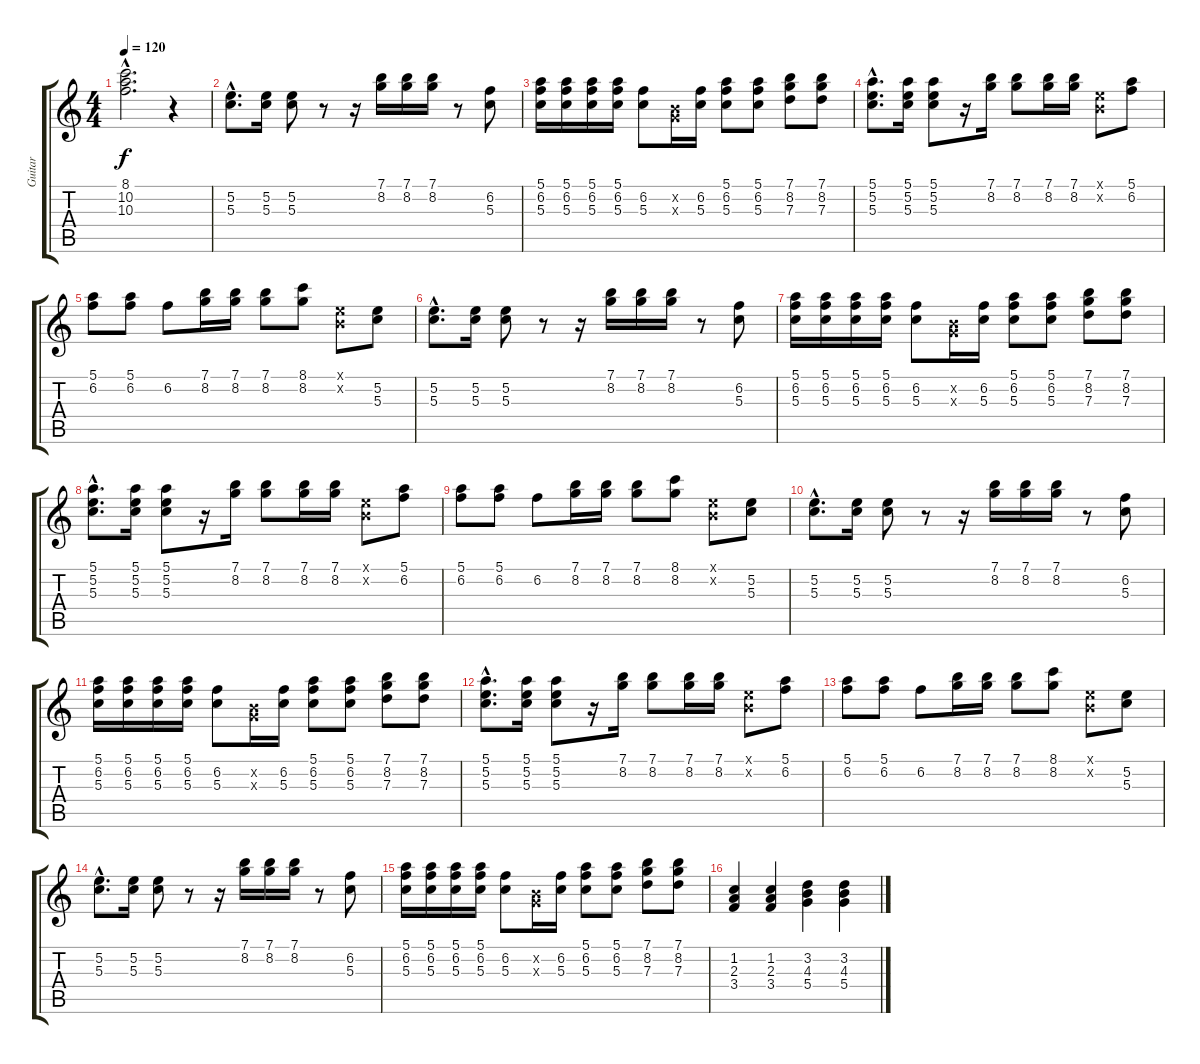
\track ("Guitar" "Guitar") {instrument electricguitarclean}
\staff {score tabs}
\tuning (E4 B3 G3 D3 A2 E2) {hide}
\ts (4 4)
\tempo 120
\clef g2
\ks c
(8.1{hac t} 10.2{hac t} 10.3{hac t}).2{d dy f} r.4 |
(5.2{hac} 5.3{hac}).8{d} (5.2 5.3).16 (5.2 5.3).8 r.8 r.16 (7.1 8.2).16 (7.1 8.2).16 (7.1 8.2).16 r.8 (6.2 5.3).8 |
(5.1 6.2 5.3).16 (5.1 6.2 5.3).16 (5.1 6.2 5.3).16 (5.1 6.2 5.3).16 (6.2 5.3).8 (0.2{x} 0.3{x}).16 (6.2 5.3).16 (5.1 6.2 5.3).8 (5.1 6.2 5.3).8 (7.1 8.2 7.3).8 (7.1 8.2 7.3).8 |
(5.1{hac} 5.2{hac} 5.3{hac}).8{d} (5.1 5.2 5.3).16 (5.1 5.2 5.3).8 r.16 (7.1 8.2).16 (7.1 8.2).8 (7.1 8.2).16 (7.1 8.2).16 (0.1{x} 0.2{x}).8 (5.1 6.2).8 |
(5.1 6.2).8 (5.1 6.2).8 6.2.8 (7.1 8.2).16 (7.1 8.2).16 (7.1 8.2).8 (8.1 8.2).8 (0.1{x} 0.2{x}).8 (5.2 5.3).8 |
(5.2{hac} 5.3{hac}).8{d} (5.2 5.3).16 (5.2 5.3).8 r.8 r.16 (7.1 8.2).16 (7.1 8.2).16 (7.1 8.2).16 r.8 (6.2 5.3).8 |
(5.1 6.2 5.3).16 (5.1 6.2 5.3).16 (5.1 6.2 5.3).16 (5.1 6.2 5.3).16 (6.2 5.3).8 (0.2{x} 0.3{x}).16 (6.2 5.3).16 (5.1 6.2 5.3).8 (5.1 6.2 5.3).8 (7.1 8.2 7.3).8 (7.1 8.2 7.3).8 |
(5.1{hac} 5.2{hac} 5.3{hac}).8{d} (5.1 5.2 5.3).16 (5.1 5.2 5.3).8 r.16 (7.1 8.2).16 (7.1 8.2).8 (7.1 8.2).16 (7.1 8.2).16 (0.1{x} 0.2{x}).8 (5.1 6.2).8 |
(5.1 6.2).8 (5.1 6.2).8 6.2.8 (7.1 8.2).16 (7.1 8.2).16 (7.1 8.2).8 (8.1 8.2).8 (0.1{x} 0.2{x}).8 (5.2 5.3).8 |
(5.2{hac} 5.3{hac}).8{d} (5.2 5.3).16 (5.2 5.3).8 r.8 r.16 (7.1 8.2).16 (7.1 8.2).16 (7.1 8.2).16 r.8 (6.2 5.3).8 |
(5.1 6.2 5.3).16 (5.1 6.2 5.3).16 (5.1 6.2 5.3).16 (5.1 6.2 5.3).16 (6.2 5.3).8 (0.2{x} 0.3{x}).16 (6.2 5.3).16 (5.1 6.2 5.3).8 (5.1 6.2 5.3).8 (7.1 8.2 7.3).8 (7.1 8.2 7.3).8 |
(5.1{hac} 5.2{hac} 5.3{hac}).8{d} (5.1 5.2 5.3).16 (5.1 5.2 5.3).8 r.16 (7.1 8.2).16 (7.1 8.2).8 (7.1 8.2).16 (7.1 8.2).16 (0.1{x} 0.2{x}).8 (5.1 6.2).8 |
(5.1 6.2).8 (5.1 6.2).8 6.2.8 (7.1 8.2).16 (7.1 8.2).16 (7.1 8.2).8 (8.1 8.2).8 (0.1{x} 0.2{x}).8 (5.2 5.3).8 |
(5.2{hac} 5.3{hac}).8{d} (5.2 5.3).16 (5.2 5.3).8 r.8 r.16 (7.1 8.2).16 (7.1 8.2).16 (7.1 8.2).16 r.8 (6.2 5.3).8 |
(5.1 6.2 5.3).16 (5.1 6.2 5.3).16 (5.1 6.2 5.3).16 (5.1 6.2 5.3).16 (6.2 5.3).8 (0.2{x} 0.3{x}).16 (6.2 5.3).16 (5.1 6.2 5.3).8 (5.1 6.2 5.3).8 (7.1 8.2 7.3).8 (7.1 8.2 7.3).8 |
(1.2 2.3 3.4).4 (1.2 2.3 3.4).4 (3.2 4.3 5.4).4 (3.2 4.3 5.4).4
